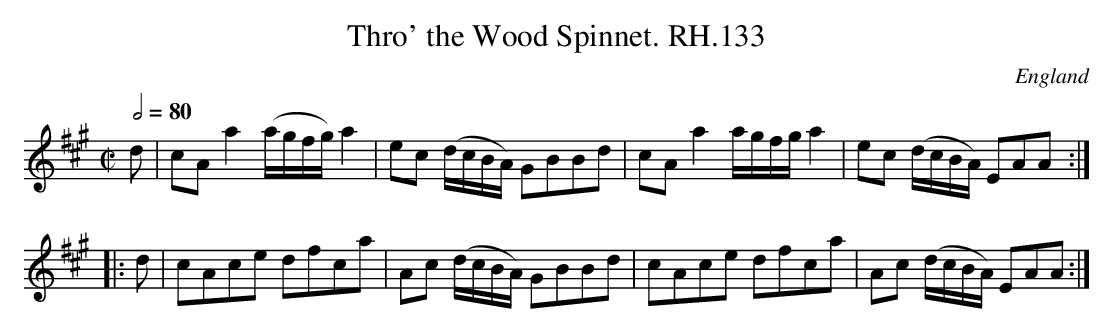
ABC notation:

X:1
T:Thro' the Wood Spinnet. RH.133
O:England
M:C|
L:1/8
Q:1/2=80
K:A
d|cAa2 (a/g/f/g/)a2|ec (d/c/B/A/) GBBd|\
cAa2 a/g/f/g/a2|ec (d/c/B/A/) EAA:|
|:d|cAce dfca|Ac (d/c/B/A/) GBBd|\
cAce dfca|Ac (d/c/B/A/) EAA:|
